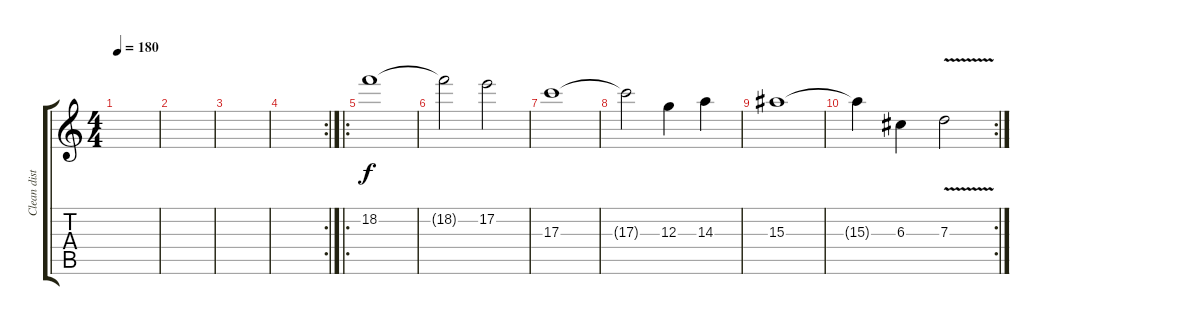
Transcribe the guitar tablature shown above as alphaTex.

\track ("Clean distortion (Guitar 1)" "Clean dist") {instrument overdrivenguitar}
\staff {score tabs}
\tuning (E4 B3 G3 D3 A2 D2) {hide}
\ts (4 4)
\tempo 180
\clef g2
\ks c
|
|
|
\rc 2
|
\ro
18.2.1{volume 15} |
18.2{t}.2 17.2.2 |
17.3.1 |
17.3{t}.2 12.3.4 14.3.4 |
15.3.1 |
\rc 2
15.3{t}.4 6.3.4 7.3{v}.2
